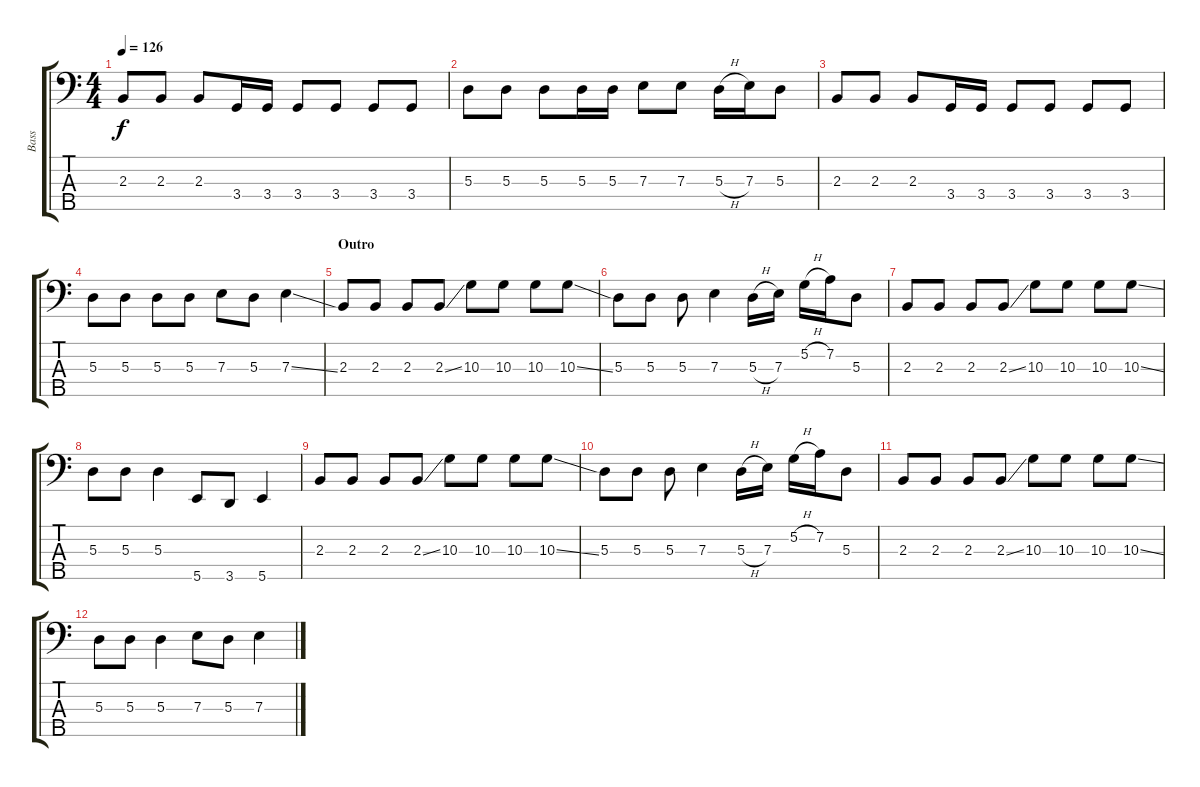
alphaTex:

\track ("Bass" "Bass") {instrument electricbassfinger}
\staff {score tabs}
\tuning (G2 D2 A1 E1 B0) {hide}
\ts (4 4)
\tempo 126
\clef f4
\ks c
2.3.8{dy f} 2.3.8 2.3.8 3.4.16 3.4.16 3.4.8 3.4.8 3.4.8 3.4.8 |
5.3.8 5.3.8 5.3.8 5.3.16 5.3.16 7.3.8 7.3.8 5.3{h}.16 7.3.16 5.3.8 |
2.3.8 2.3.8 2.3.8 3.4.16 3.4.16 3.4.8 3.4.8 3.4.8 3.4.8 |
5.3.8 5.3.8 5.3.8 5.3.8 7.3.8 5.3.8 7.3{ss}.4 |
\section ("" "Outro")
2.3.8 2.3.8 2.3.8 2.3{ss}.8 10.3.8 10.3.8 10.3.8 10.3{ss}.8 |
5.3.8 5.3.8 5.3.8 7.3.4 5.3{h}.16 7.3.16 5.2{h}.16 7.2.16 5.3.8 |
2.3.8 2.3.8 2.3.8 2.3{ss}.8 10.3.8 10.3.8 10.3.8 10.3{ss}.8 |
5.3.8 5.3.8 5.3.4 5.5.8 3.5.8 5.5.4 |
2.3.8 2.3.8 2.3.8 2.3{ss}.8 10.3.8 10.3.8 10.3.8 10.3{ss}.8 |
5.3.8 5.3.8 5.3.8 7.3.4 5.3{h}.16 7.3.16 5.2{h}.16 7.2.16 5.3.8 |
2.3.8 2.3.8 2.3.8 2.3{ss}.8 10.3.8 10.3.8 10.3.8 10.3{ss}.8 |
5.3.8 5.3.8 5.3.4 7.3.8 5.3.8 7.3.4
